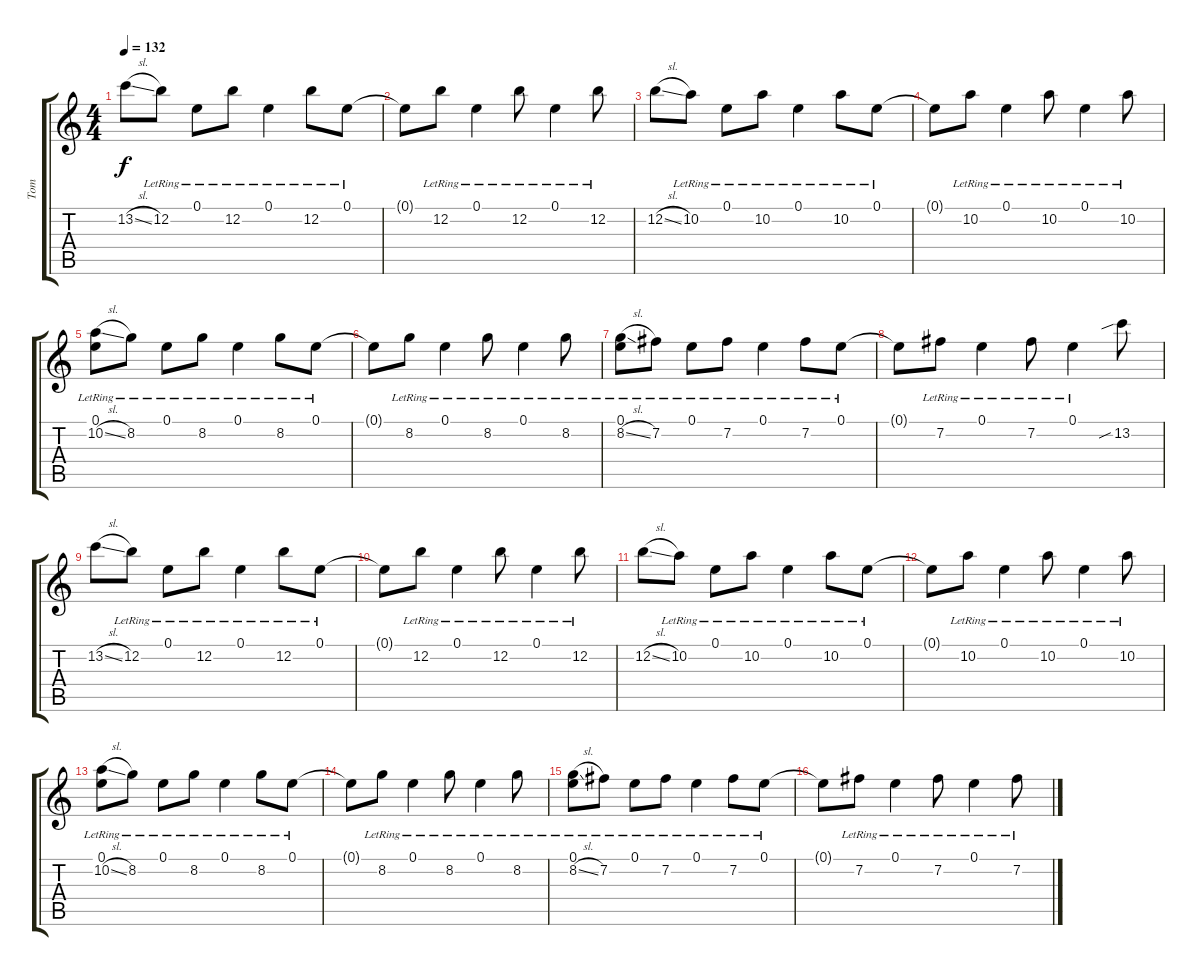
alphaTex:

\track ("Tom" "Tom") {instrument distortionguitar}
\staff {score tabs}
\tuning (E4 B3 G3 D3 A2 B1) {hide}
\ts (4 4)
\tempo 132
\clef g2
\ks c
13.2{sl}.8{dy f instrument electricguitarclean} 12.2{lr}.8 0.1{lr}.8 12.2{lr}.8 0.1{lr}.4 12.2{lr}.8 0.1{lr}.8 |
0.1{t}.8 12.2{lr}.8 0.1{lr}.4 12.2{lr}.8 0.1{lr}.4 12.2{lr}.8 |
12.2{sl}.8 10.2{lr}.8 0.1{lr}.8 10.2{lr}.8 0.1{lr}.4 10.2{lr}.8 0.1{lr}.8 |
0.1{t}.8 10.2{lr}.8 0.1{lr}.4 10.2{lr}.8 0.1{lr}.4 10.2{lr}.8 |
(0.1{lr} 10.2{sl}).8 8.2{lr}.8 0.1{lr}.8 8.2{lr}.8 0.1{lr}.4 8.2{lr}.8 0.1{lr}.8 |
0.1{t}.8 8.2{lr}.8 0.1{lr}.4 8.2{lr}.8 0.1{lr}.4 8.2{lr}.8 |
(0.1{lr} 8.2{sl}).8 7.2{lr}.8 0.1{lr}.8 7.2{lr}.8 0.1{lr}.4 7.2{lr}.8 0.1{lr}.8 |
0.1{t}.8 7.2{lr}.8 0.1{lr}.4 7.2{lr}.8 0.1{lr}.4 13.2{sib}.8 |
13.2{sl}.8 12.2{lr}.8 0.1{lr}.8 12.2{lr}.8 0.1{lr}.4 12.2{lr}.8 0.1{lr}.8 |
0.1{t}.8 12.2{lr}.8 0.1{lr}.4 12.2{lr}.8 0.1{lr}.4 12.2{lr}.8 |
12.2{sl}.8 10.2{lr}.8 0.1{lr}.8 10.2{lr}.8 0.1{lr}.4 10.2{lr}.8 0.1{lr}.8 |
0.1{t}.8 10.2{lr}.8 0.1{lr}.4 10.2{lr}.8 0.1{lr}.4 10.2{lr}.8 |
(0.1{lr} 10.2{sl}).8 8.2{lr}.8 0.1{lr}.8 8.2{lr}.8 0.1{lr}.4 8.2{lr}.8 0.1{lr}.8 |
0.1{t}.8 8.2{lr}.8 0.1{lr}.4 8.2{lr}.8 0.1{lr}.4 8.2{lr}.8 |
(0.1{lr} 8.2{sl}).8 7.2{lr}.8 0.1{lr}.8 7.2{lr}.8 0.1{lr}.4 7.2{lr}.8 0.1{lr}.8 |
0.1{t}.8 7.2{lr}.8 0.1{lr}.4 7.2{lr}.8 0.1{lr}.4 7.2{lr}.8
